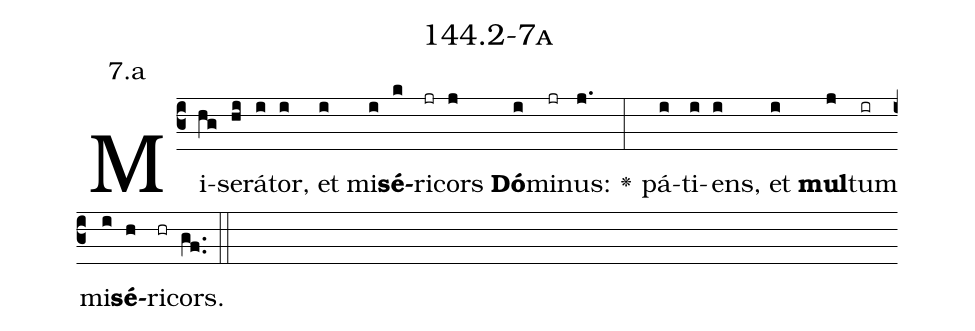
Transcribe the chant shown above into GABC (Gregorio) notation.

name: 144.2-7a;
annotation: 7.a;
%%
(c3)Mi(hg)se(hi)rá(i)tor,(i) et(i) mi(i)<b>sé</b>(k)ri(jr)cors(j) <b>Dó</b>(i)mi(jr)nus:(j.) <v>\greheightstar</v>(:) pá(i)ti(i)ens,(i) et(i) <b>mul</b>(j)tum(ir) mi(i)<b>sé</b>(h)ri(hr)cors.(gf..) (::)


%E(i) u(i) o(j) u(i) a(h) e.(gf..) (::)
